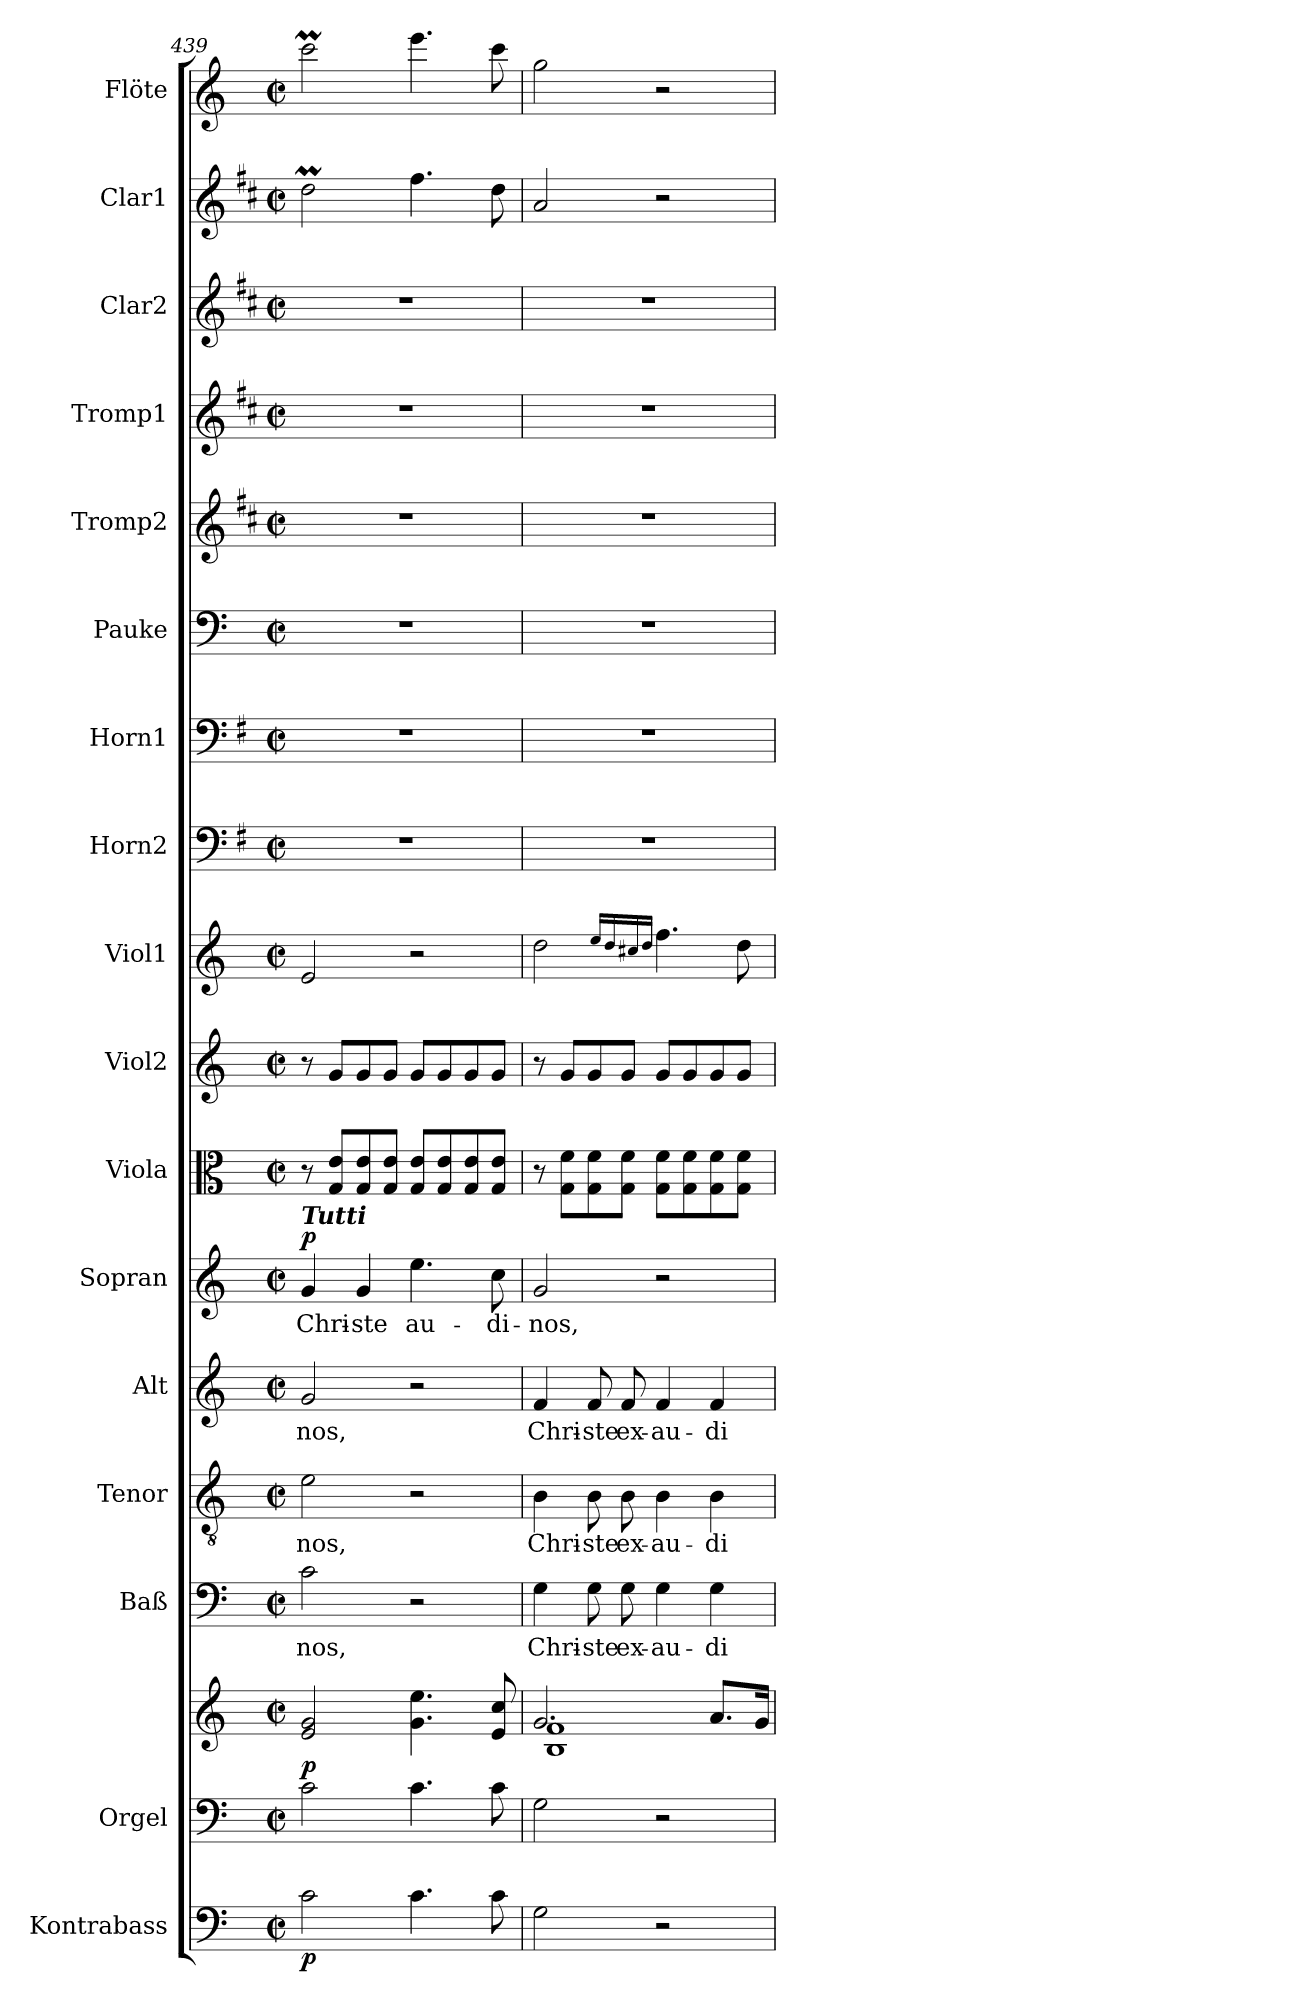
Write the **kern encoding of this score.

**kern	**dynam	**kern	**kern	**dynam	**kern	**text	**kern	**text	**kern	**text	**kern	**text	**dynam	**kern	**kern	**kern	**kern	**kern	**kern	**kern	**kern	**kern	**kern	**kern
*part17	*part17	*part16	*part16	*part16	*part15	*part15	*part14	*part14	*part13	*part13	*part12	*part12	*part12	*part11	*part10	*part9	*part8	*part7	*part6	*part5	*part4	*part3	*part2	*part1
*staff18	*staff18	*staff17	*staff16	*staff16/17	*staff15	*staff15	*staff14	*staff14	*staff13	*staff13	*staff12	*staff12	*staff12	*staff11	*staff10	*staff9	*staff8	*staff7	*staff6	*staff5	*staff4	*staff3	*staff2	*staff1
*I"Kontrabass	*	*I"Orgel	*	*	*I"Baß	*	*I"Tenor	*	*I"Alt	*	*I"Sopran	*	*	*I"Viola	*I"Viol2	*I"Viol1	*I"Horn2	*I"Horn1	*I"Pauke	*I"Tromp2	*I"Tromp1	*I"Clar2	*I"Clar1	*I"Flöte
*I'Kb	*	*	*	*	*I'B	*	*I'T	*	*I'A	*	*I'S	*	*	*I'Vla	*I'Vl2	*I'Vl1	*I'Hr2	*I'Hr1	*I'Pk	*I'Tr2	*I'Tr1	*I'Cl2	*I'Cl1	*I'Fl
*clefF4	*	*clefF4	*clefG2	*	*clefF4	*	*clefGv2	*	*clefG2	*	*clefG2	*	*	*clefC3	*clefG2	*clefG2	*clefF4	*clefF4	*clefF4	*clefG2	*clefG2	*clefG2	*clefG2	*clefG2
*ITrd7c12	*	*	*	*	*	*	*	*	*	*	*	*	*	*	*	*	*ITrd4c7	*ITrd4c7	*	*ITrd1c2	*ITrd1c2	*ITrd1c2	*ITrd1c2	*
*k[]	*	*k[]	*k[]	*	*k[]	*	*k[]	*	*k[]	*	*k[]	*	*	*k[]	*k[]	*k[]	*k[]	*k[]	*k[]	*k[]	*k[]	*k[]	*k[]	*k[]
*C:	*	*C:	*C:	*	*C:	*	*C:	*	*C:	*	*C:	*	*	*C:	*C:	*C:	*C:	*C:	*C:	*C:	*C:	*C:	*C:	*C:
*M2/2	*	*M2/2	*M2/2	*	*M2/2	*	*M2/2	*	*M2/2	*	*M2/2	*	*	*M2/2	*M2/2	*M2/2	*M2/2	*M2/2	*M2/2	*M2/2	*M2/2	*M2/2	*M2/2	*M2/2
*met(c|)	*	*met(c|)	*met(c|)	*	*met(c|)	*	*met(c|)	*	*met(c|)	*	*met(c|)	*	*	*met(c|)	*met(c|)	*met(c|)	*met(c|)	*met(c|)	*met(c|)	*met(c|)	*met(c|)	*met(c|)	*met(c|)	*met(c|)
=439	=439	=439	=439	=439	=439	=439	=439	=439	=439	=439	=439	=439	=439	=439	=439	=439	=439	=439	=439	=439	=439	=439	=439	=439
!	!	!	!	!	!	!	!	!	!	!	!LO:TX:a:Bi:t=Tutti	!	!	!	!	!	!	!	!	!	!	!	!	!
!	!LO:DY:b	!	!	!LO:DY:a=2	!	!LO:LY:b	!	!LO:LY:b	!	!LO:LY:b	!	!LO:LY:b	!LO:DY:a	!	!	!	!	!	!	!	!	!	!	!
2C\	p	2c\	2e/ 2g/	p	2c\	nos,	2e\	nos,	2g/	nos,	4g/	Chri-	p	8r	8r	2e/	1r	1r	1r	1r	1r	1r	2ccM\	2cccM\
.	.	.	.	.	.	.	.	.	.	.	.	.	.	8G/ 8e/L	8g/L	.	.	.	.	.	.	.	.	.
!	!	!	!	!	!	!	!	!	!	!	!	!LO:LY:b	!	!	!	!	!	!	!	!	!	!	!	!
.	.	.	.	.	.	.	.	.	.	.	4g/	-ste	.	8G/ 8e/	8g/	.	.	.	.	.	.	.	.	.
.	.	.	.	.	.	.	.	.	.	.	.	.	.	8G/ 8e/J	8g/J	.	.	.	.	.	.	.	.	.
!	!	!	!	!	!	!	!	!	!	!	!	!LO:LY:b	!	!	!	!	!	!	!	!	!	!	!	!
4.C\	.	4.c\	4.g\ 4.ee\	.	2r	.	2r	.	2r	.	4.ee\	au-	.	8G/ 8e/L	8g/L	2r	.	.	.	.	.	.	4.ee\	4.eee\
.	.	.	.	.	.	.	.	.	.	.	.	.	.	8G/ 8e/	8g/	.	.	.	.	.	.	.	.	.
.	.	.	.	.	.	.	.	.	.	.	.	.	.	8G/ 8e/	8g/	.	.	.	.	.	.	.	.	.
!	!	!	!	!	!	!	!	!	!	!	!	!LO:LY:b	!	!	!	!	!	!	!	!	!	!	!	!
8C\	.	8c\	8e/ 8cc/	.	.	.	.	.	.	.	8cc\	-di-	.	8G/ 8e/J	8g/J	.	.	.	.	.	.	.	8cc\	8ccc\
=440	=440	=440	=440	=440	=440	=440	=440	=440	=440	=440	=440	=440	=440	=440	=440	=440	=440	=440	=440	=440	=440	=440	=440	=440
*	*	*	*^	*	*	*	*	*	*	*	*	*	*	*	*	*	*	*	*	*	*	*	*	*
!	!	!	!	!	!	!	!LO:LY:b	!	!LO:LY:b	!	!LO:LY:b	!	!LO:LY:b	!	!	!	!	!	!	!	!	!	!	!	!
2GG\	.	2G\	2.g/	1B 1f	.	4G\	Chri-	4B\	Chri-	4f/	Chri-	2g/	-nos,	.	8r	8r	2dd\	1r	1r	1r	1r	1r	1r	2g/	2gg\
.	.	.	.	.	.	.	.	.	.	.	.	.	.	.	8G\ 8f\L	8g/L	.	.	.	.	.	.	.	.	.
!	!	!	!	!	!	!	!LO:LY:b	!	!LO:LY:b	!	!LO:LY:b	!	!	!	!	!	!	!	!	!	!	!	!	!	!
.	.	.	.	.	.	8G\	-ste	8B\	-ste	8f/	-ste	.	.	.	8G\ 8f\	8g/	.	.	.	.	.	.	.	.	.
!	!	!	!	!	!	!	!LO:LY:b	!	!LO:LY:b	!	!LO:LY:b	!	!	!	!	!	!	!	!	!	!	!	!	!	!
.	.	.	.	.	.	8G\	ex-	8B\	ex-	8f/	ex-	.	.	.	8G\ 8f\J	8g/J	.	.	.	.	.	.	.	.	.
.	.	.	.	.	.	.	.	.	.	.	.	.	.	.	.	.	16qee/LL	.	.	.	.	.	.	.	.
.	.	.	.	.	.	.	.	.	.	.	.	.	.	.	.	.	16qdd/	.	.	.	.	.	.	.	.
.	.	.	.	.	.	.	.	.	.	.	.	.	.	.	.	.	16qcc#X/	.	.	.	.	.	.	.	.
.	.	.	.	.	.	.	.	.	.	.	.	.	.	.	.	.	16qdd/JJ	.	.	.	.	.	.	.	.
!	!	!	!	!	!	!	!LO:LY:b	!	!LO:LY:b	!	!LO:LY:b	!	!	!	!	!	!	!	!	!	!	!	!	!	!
2r	.	2r	.	.	.	4G\	-au-	4B\	-au-	4f/	-au-	2r	.	.	8G\ 8f\L	8g/L	4.ff\	.	.	.	.	.	.	2r	2r
.	.	.	.	.	.	.	.	.	.	.	.	.	.	.	8G\ 8f\	8g/	.	.	.	.	.	.	.	.	.
!	!	!	!	!	!	!	!LO:LY:b	!	!LO:LY:b	!	!LO:LY:b	!	!	!	!	!	!	!	!	!	!	!	!	!	!
.	.	.	8.a/L	.	.	4G\	-di	4B\	-di	4f/	-di	.	.	.	8G\ 8f\	8g/	.	.	.	.	.	.	.	.	.
.	.	.	.	.	.	.	.	.	.	.	.	.	.	.	8G\ 8f\J	8g/J	8dd\	.	.	.	.	.	.	.	.
.	.	.	16g/Jk	.	.	.	.	.	.	.	.	.	.	.	.	.	.	.	.	.	.	.	.	.	.
*	*	*	*v	*v	*	*	*	*	*	*	*	*	*	*	*	*	*	*	*	*	*	*	*	*	*
=	=	=	=	=	=	=	=	=	=	=	=	=	=	=	=	=	=	=	=	=	=	=	=	=
*-	*-	*-	*-	*-	*-	*-	*-	*-	*-	*-	*-	*-	*-	*-	*-	*-	*-	*-	*-	*-	*-	*-	*-	*-
